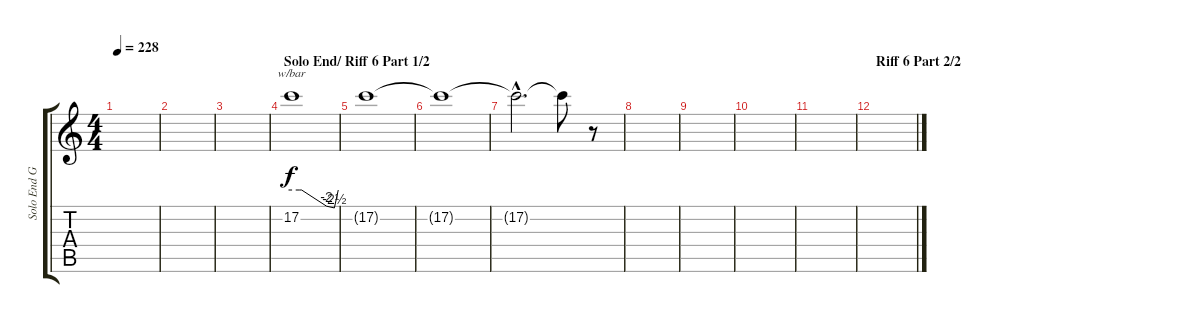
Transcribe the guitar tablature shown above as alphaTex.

\track ("Solo End Guitar" "Solo End G") {instrument overdrivenguitar}
\staff {score tabs}
\tuning (C4 G3 Eb3 Bb2 F2 C2) {hide}
\ts (4 4)
\tempo 228
\clef g2
\ks c
|
|
|
\section ("" "Solo End/ Riff 6 Part 1/2")
17.2.1{tbe (custom default 0 0 10 0 13 0 45 -8 55 -10 60 0)} |
17.2{t}.1 |
17.2{t}.1 |
17.2{hac t}.2{d} 17.2{t}.8 r.8 |
|
|
|
|
\section ("" "Riff 6 Part 2/2")
